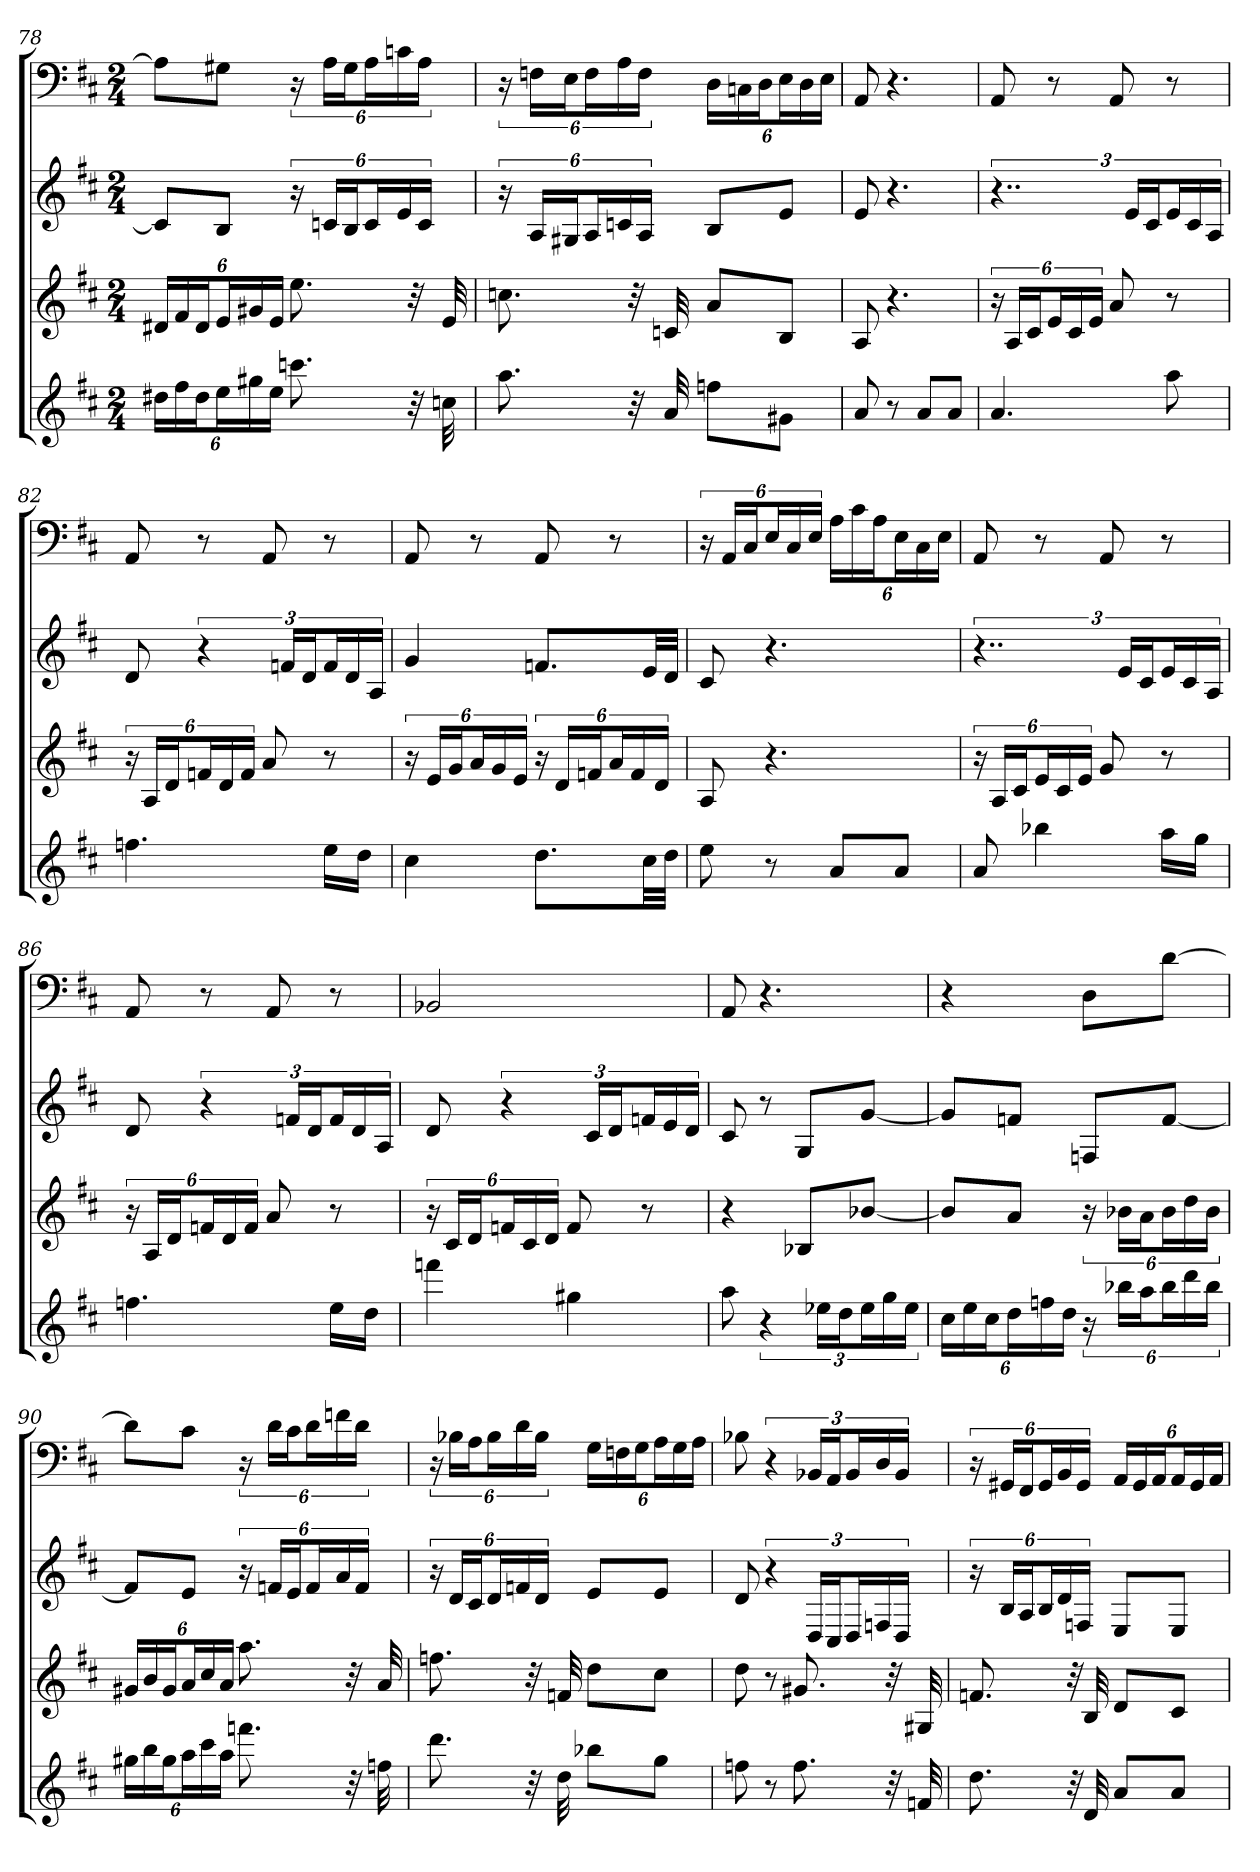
**kern	**kern	**kern	**kern
*part4	*part3	*part2	*part1
*staff4	*staff3	*staff2	*staff1
*k[f#c#]	*k[f#c#]	*k[f#c#]	*k[f#c#]
*D:	*D:	*D:	*D:
*M2/4	*M2/4	*M2/4	*M2/4
=78	=78	=78	=78
24dd#XLL	24d#XLL	8cL]	8AL]
24ff#	24f#	.	.
24dd#J	24d#J	.	.
24eeL	24eL	8BJ	8G#XJ
24gg#X	24g#X	.	.
24eeJJ	24eJJ	.	.
8.cccn	8.ee	24r	24r
.	.	24cnLL	24ALL
.	.	24BJ	24G#J
.	.	24cL	24AL
.	.	24e	24cn
32r	32r	.	.
.	.	24cJJ	24AJJ
32ccn	32e	.	.
=79	=79	=79	=79
8.aa	8.ccn	24r	24r
.	.	24ALL	24FnLL
.	.	24G#XJ	24EJ
.	.	24AL	24FL
.	.	24cn	24A
32r	32r	.	.
.	.	24AJJ	24FJJ
32a	32cn	.	.
8ffnL	8aL	8BL	24DLL
.	.	.	24Cn
.	.	.	24DJ
8g#XJ	8BJ	8eJ	24EL
.	.	.	24D
.	.	.	24EJJ
=80	=80	=80	=80
8a	8A	8e	8AA
8r	4.r	4.r	4.r
8aL	.	.	.
8aJ	.	.	.
=81	=81	=81	=81
4.a	24r	6..r	8AA
.	24ALL	.	.
.	24c#J	.	.
.	24eL	.	8r
.	24c#	.	.
.	24eJJ	.	.
.	8a	.	8AA
.	.	24eLL	.
.	.	24c#J	.
8aa	8r	24eL	8r
.	.	24c#	.
.	.	24AJJ	.
=82	=82	=82	=82
4.ffn	24r	8d	8AA
.	24ALL	.	.
.	24dJ	.	.
.	24fnL	6r	8r
.	24d	.	.
.	24fJJ	.	.
.	8a	.	8AA
.	.	24fnLL	.
.	.	24dJ	.
16eeLL	8r	24fL	8r
.	.	24d	.
16ddJJ	.	.	.
.	.	24AJJ	.
=83	=83	=83	=83
4cc#	24r	4g	8AA
.	24eLL	.	.
.	24gJ	.	.
.	24aL	.	8r
.	24g	.	.
.	24eJJ	.	.
8.ddL	24r	8.fnL	8AA
.	24dLL	.	.
.	24fnJ	.	.
.	24aL	.	8r
.	24f	.	.
32cc#LL	.	32eLL	.
.	24dJJ	.	.
32ddJJJ	.	32dJJJ	.
=84	=84	=84	=84
8ee	8A	8c#	24r
.	.	.	24AALL
.	.	.	24C#J
8r	4.r	4.r	24EL
.	.	.	24C#
.	.	.	24EJJ
8aL	.	.	24ALL
.	.	.	24c#
.	.	.	24AJ
8aJ	.	.	24EL
.	.	.	24C#
.	.	.	24EJJ
=85	=85	=85	=85
8a	24r	6..r	8AA
.	24ALL	.	.
.	24c#J	.	.
4bb-X	24eL	.	8r
.	24c#	.	.
.	24eJJ	.	.
.	8g	.	8AA
.	.	24eLL	.
.	.	24c#J	.
16aaLL	8r	24eL	8r
.	.	24c#	.
16ggJJ	.	.	.
.	.	24AJJ	.
=86	=86	=86	=86
4.ffn	24r	8d	8AA
.	24ALL	.	.
.	24dJ	.	.
.	24fnL	6r	8r
.	24d	.	.
.	24fJJ	.	.
.	8a	.	8AA
.	.	24fnLL	.
.	.	24dJ	.
16eeLL	8r	24fL	8r
.	.	24d	.
16ddJJ	.	.	.
.	.	24AJJ	.
=87	=87	=87	=87
4fffn	24r	8d	2BB-X
.	24c#LL	.	.
.	24dJ	.	.
.	24fnL	6r	.
.	24c#	.	.
.	24dJJ	.	.
4gg#X	8f	.	.
.	.	24c#LL	.
.	.	24dJ	.
.	8r	24fnL	.
.	.	24e	.
.	.	24dJJ	.
=88	=88	=88	=88
8aa	4r	8c#	8AA
6r	.	8r	4.r
.	8B-XL	8GL	.
24ee-XLL	.	.	.
24ddJ	.	.	.
24ee-L	[8b-XJ	[8gJ	.
24gg	.	.	.
24ee-JJ	.	.	.
=89	=89	=89	=89
24cc#LL	8b-L]	8gL]	4r
24ee	.	.	.
24cc#J	.	.	.
24ddL	8aJ	8fnJ	.
24ffn	.	.	.
24ddJJ	.	.	.
24r	24r	8FnL	8DL
24bb-XLL	24b-XLL	.	.
24aaJ	24aJ	.	.
24bb-L	24b-L	[8fJ	[8dJ
24ddd	24dd	.	.
24bb-JJ	24b-JJ	.	.
=90	=90	=90	=90
24gg#XLL	24g#XLL	8fL]	8dL]
24bb	24b	.	.
24gg#J	24g#J	.	.
24aaL	24aL	8eJ	8c#J
24ccc#	24cc#	.	.
24aaJJ	24aJJ	.	.
8.fffn	8.aa	24r	24r
.	.	24fnLL	24dLL
.	.	24eJ	24c#J
.	.	24fL	24dL
.	.	24a	24fn
32r	32r	.	.
.	.	24fJJ	24dJJ
32ffn	32a	.	.
=91	=91	=91	=91
8.ddd	8.ffn	24r	24r
.	.	24dLL	24B-XLL
.	.	24c#J	24AJ
.	.	24dL	24B-L
.	.	24fn	24d
32r	32r	.	.
.	.	24dJJ	24B-JJ
32dd	32fn	.	.
8bb-XL	8ddL	8eL	24GLL
.	.	.	24Fn
.	.	.	24GJ
8ggJ	8cc#J	8eJ	24AL
.	.	.	24G
.	.	.	24AJJ
=92	=92	=92	=92
8ffn	8dd	8d	8B-X
8r	8r	6r	6r
8.ff	8.g#X	.	.
.	.	24DLL	24BB-XLL
.	.	24C#J	24AAJ
.	.	24DL	24BB-L
.	.	24Fn	24D
32r	32r	.	.
.	.	24DJJ	24BB-JJ
32fn	32G#X	.	.
=93	=93	=93	=93
8.dd	8.fn	24r	24r
.	.	24BLL	24GG#XLL
.	.	24AJ	24FF#J
.	.	24BL	24GG#L
.	.	24d	24BB
32r	32r	.	.
.	.	24FnJJ	24GG#JJ
32d	32B	.	.
8aL	8dL	8EL	24AALL
.	.	.	24GG#
.	.	.	24AAJ
8aJ	8c#J	8EJ	24AAL
.	.	.	24GG#
.	.	.	24AAJJ
=	=	=	=
*-	*-	*-	*-
